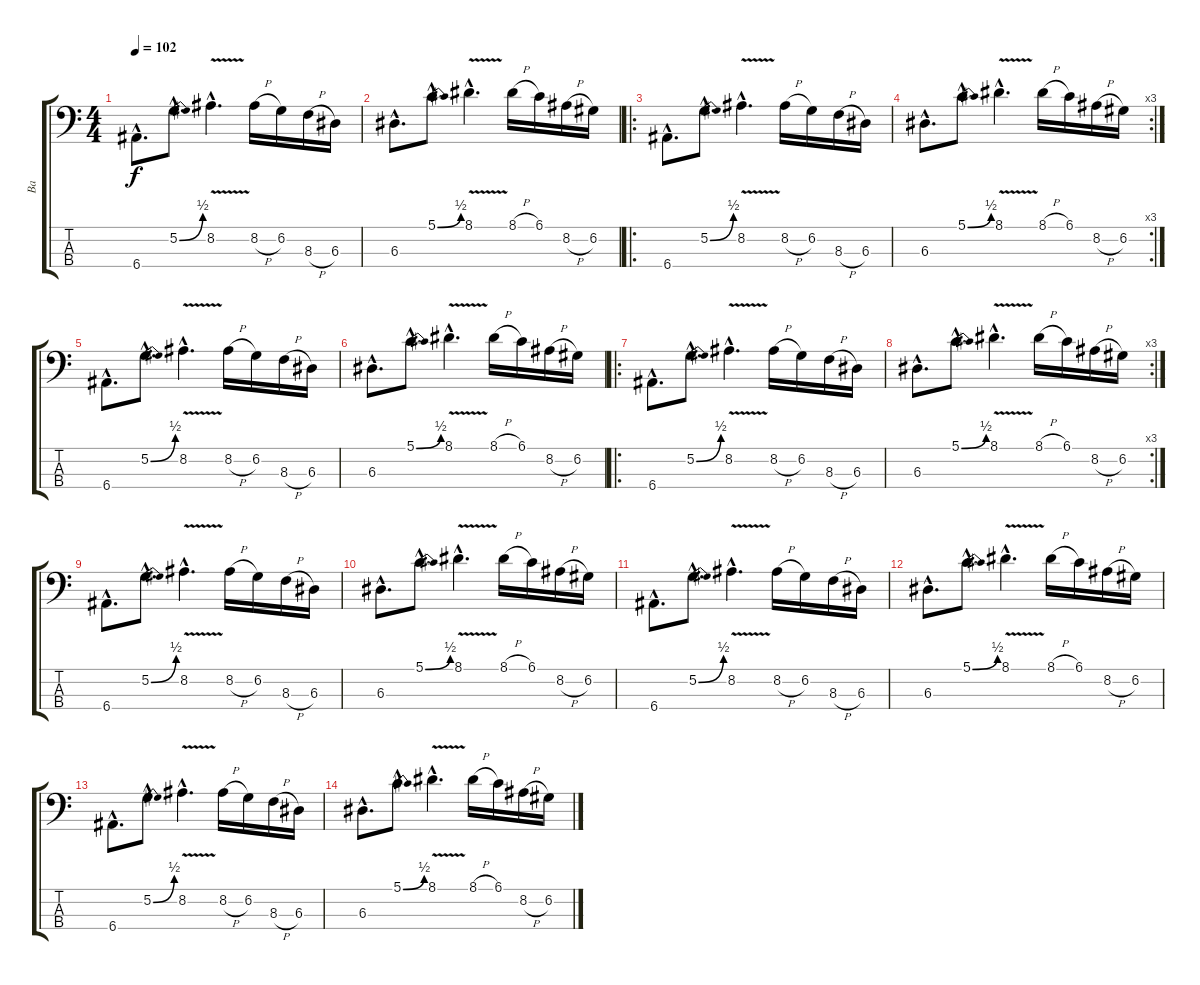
\track ("Ba" "Ba") {instrument electricbassfinger}
\staff {score tabs}
\tuning (G2 D2 A1 E1) {hide}
\ts (4 4)
\tempo 102
\clef f4
\ks c
6.4{hac}.8{d dy f} 5.2{be (bend 0 0 60 2) hac}.8{d} 8.2{v hac}.4{d} 8.2{h}.16 6.2.16 8.3{h}.16 6.3.16 |
6.3{hac}.8{d} 5.1{be (bend 0 0 60 2) hac}.8{d} 8.1{v hac}.4{d} 8.1{h}.16 6.1.16 8.2{h}.16 6.2.16 |
\ro
6.4{hac}.8{d} 5.2{be (bend 0 0 60 2) hac}.8{d} 8.2{v hac}.4{d} 8.2{h}.16 6.2.16 8.3{h}.16 6.3.16 |
\rc 3
6.3{hac}.8{d} 5.1{be (bend 0 0 60 2) hac}.8{d} 8.1{v hac}.4{d} 8.1{h}.16 6.1.16 8.2{h}.16 6.2.16 |
6.4{hac}.8{d} 5.2{be (bend 0 0 60 2) hac}.8{d} 8.2{v hac}.4{d} 8.2{h}.16 6.2.16 8.3{h}.16 6.3.16 |
6.3{hac}.8{d} 5.1{be (bend 0 0 60 2) hac}.8{d} 8.1{v hac}.4{d} 8.1{h}.16 6.1.16 8.2{h}.16 6.2.16 |
\ro
6.4{hac}.8{d} 5.2{be (bend 0 0 60 2) hac}.8{d} 8.2{v hac}.4{d} 8.2{h}.16 6.2.16 8.3{h}.16 6.3.16 |
\rc 3
6.3{hac}.8{d} 5.1{be (bend 0 0 60 2) hac}.8{d} 8.1{v hac}.4{d} 8.1{h}.16 6.1.16 8.2{h}.16 6.2.16 |
6.4{hac}.8{d} 5.2{be (bend 0 0 60 2) hac}.8{d} 8.2{v hac}.4{d} 8.2{h}.16 6.2.16 8.3{h}.16 6.3.16 |
6.3{hac}.8{d} 5.1{be (bend 0 0 60 2) hac}.8{d} 8.1{v hac}.4{d} 8.1{h}.16 6.1.16 8.2{h}.16 6.2.16 |
6.4{hac}.8{d volume 0} 5.2{be (bend 0 0 60 2) hac}.8{d} 8.2{v hac}.4{d} 8.2{h}.16 6.2.16 8.3{h}.16 6.3.16 |
6.3{hac}.8{d} 5.1{be (bend 0 0 60 2) hac}.8{d} 8.1{v hac}.4{d} 8.1{h}.16 6.1.16 8.2{h}.16 6.2.16 |
6.4{hac}.8{d} 5.2{be (bend 0 0 60 2) hac}.8{d} 8.2{v hac}.4{d} 8.2{h}.16 6.2.16 8.3{h}.16 6.3.16 |
6.3{hac}.8{d} 5.1{be (bend 0 0 60 2) hac}.8{d} 8.1{v hac}.4{d} 8.1{h}.16 6.1.16 8.2{h}.16 6.2.16
